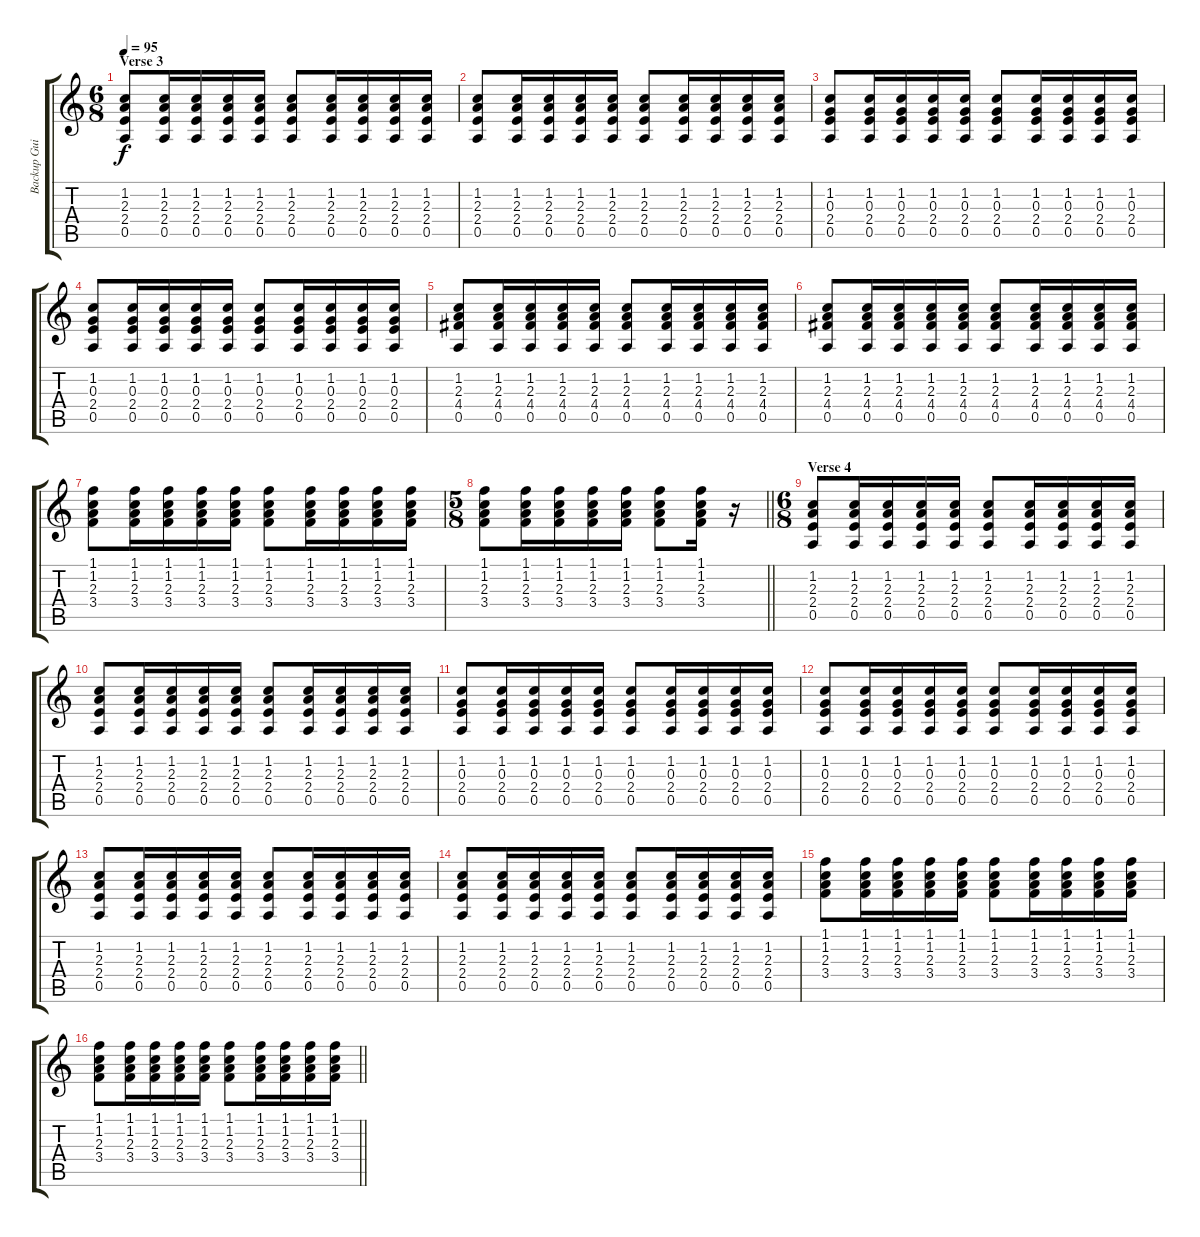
\track ("Backup Guitar" "Backup Gui") {instrument acousticguitarnylon}
\staff {score tabs}
\tuning (E4 B3 G3 D3 A2 E2) {hide}
\ts (6 8)
\section ("" "Verse 3")
\tempo 95
\clef g2
\ks c
(1.2 2.3 2.4 0.5).8{dy f} (1.2 2.3 2.4 0.5).16 (1.2 2.3 2.4 0.5).16 (1.2 2.3 2.4 0.5).16 (1.2 2.3 2.4 0.5).16 (1.2 2.3 2.4 0.5).8 (1.2 2.3 2.4 0.5).16 (1.2 2.3 2.4 0.5).16 (1.2 2.3 2.4 0.5).16 (1.2 2.3 2.4 0.5).16 |
(1.2 2.3 2.4 0.5).8 (1.2 2.3 2.4 0.5).16 (1.2 2.3 2.4 0.5).16 (1.2 2.3 2.4 0.5).16 (1.2 2.3 2.4 0.5).16 (1.2 2.3 2.4 0.5).8 (1.2 2.3 2.4 0.5).16 (1.2 2.3 2.4 0.5).16 (1.2 2.3 2.4 0.5).16 (1.2 2.3 2.4 0.5).16 |
(1.2 0.3 2.4 0.5).8 (1.2 0.3 2.4 0.5).16 (1.2 0.3 2.4 0.5).16 (1.2 0.3 2.4 0.5).16 (1.2 0.3 2.4 0.5).16 (1.2 0.3 2.4 0.5).8 (1.2 0.3 2.4 0.5).16 (1.2 0.3 2.4 0.5).16 (1.2 0.3 2.4 0.5).16 (1.2 0.3 2.4 0.5).16 |
(1.2 0.3 2.4 0.5).8 (1.2 0.3 2.4 0.5).16 (1.2 0.3 2.4 0.5).16 (1.2 0.3 2.4 0.5).16 (1.2 0.3 2.4 0.5).16 (1.2 0.3 2.4 0.5).8 (1.2 0.3 2.4 0.5).16 (1.2 0.3 2.4 0.5).16 (1.2 0.3 2.4 0.5).16 (1.2 0.3 2.4 0.5).16 |
(1.2 2.3 4.4 0.5).8 (1.2 2.3 4.4 0.5).16 (1.2 2.3 4.4 0.5).16 (1.2 2.3 4.4 0.5).16 (1.2 2.3 4.4 0.5).16 (1.2 2.3 4.4 0.5).8 (1.2 2.3 4.4 0.5).16 (1.2 2.3 4.4 0.5).16 (1.2 2.3 4.4 0.5).16 (1.2 2.3 4.4 0.5).16 |
(1.2 2.3 4.4 0.5).8 (1.2 2.3 4.4 0.5).16 (1.2 2.3 4.4 0.5).16 (1.2 2.3 4.4 0.5).16 (1.2 2.3 4.4 0.5).16 (1.2 2.3 4.4 0.5).8 (1.2 2.3 4.4 0.5).16 (1.2 2.3 4.4 0.5).16 (1.2 2.3 4.4 0.5).16 (1.2 2.3 4.4 0.5).16 |
(1.1 1.2 2.3 3.4).8 (1.1 1.2 2.3 3.4).16 (1.1 1.2 2.3 3.4).16 (1.1 1.2 2.3 3.4).16 (1.1 1.2 2.3 3.4).16 (1.1 1.2 2.3 3.4).8 (1.1 1.2 2.3 3.4).16 (1.1 1.2 2.3 3.4).16 (1.1 1.2 2.3 3.4).16 (1.1 1.2 2.3 3.4).16 |
\ts (5 8)
\barLineRight lightlight
(1.1 1.2 2.3 3.4).8 (1.1 1.2 2.3 3.4).16 (1.1 1.2 2.3 3.4).16 (1.1 1.2 2.3 3.4).16 (1.1 1.2 2.3 3.4).16 (1.1 1.2 2.3 3.4).8 (1.1 1.2 2.3 3.4).16 r.16 |
\ts (6 8)
\section ("" "Verse 4")
(1.2 2.3 2.4 0.5).8 (1.2 2.3 2.4 0.5).16 (1.2 2.3 2.4 0.5).16 (1.2 2.3 2.4 0.5).16 (1.2 2.3 2.4 0.5).16 (1.2 2.3 2.4 0.5).8 (1.2 2.3 2.4 0.5).16 (1.2 2.3 2.4 0.5).16 (1.2 2.3 2.4 0.5).16 (1.2 2.3 2.4 0.5).16 |
(1.2 2.3 2.4 0.5).8 (1.2 2.3 2.4 0.5).16 (1.2 2.3 2.4 0.5).16 (1.2 2.3 2.4 0.5).16 (1.2 2.3 2.4 0.5).16 (1.2 2.3 2.4 0.5).8 (1.2 2.3 2.4 0.5).16 (1.2 2.3 2.4 0.5).16 (1.2 2.3 2.4 0.5).16 (1.2 2.3 2.4 0.5).16 |
(1.2 0.3 2.4 0.5).8 (1.2 0.3 2.4 0.5).16 (1.2 0.3 2.4 0.5).16 (1.2 0.3 2.4 0.5).16 (1.2 0.3 2.4 0.5).16 (1.2 0.3 2.4 0.5).8 (1.2 0.3 2.4 0.5).16 (1.2 0.3 2.4 0.5).16 (1.2 0.3 2.4 0.5).16 (1.2 0.3 2.4 0.5).16 |
(1.2 0.3 2.4 0.5).8 (1.2 0.3 2.4 0.5).16 (1.2 0.3 2.4 0.5).16 (1.2 0.3 2.4 0.5).16 (1.2 0.3 2.4 0.5).16 (1.2 0.3 2.4 0.5).8 (1.2 0.3 2.4 0.5).16 (1.2 0.3 2.4 0.5).16 (1.2 0.3 2.4 0.5).16 (1.2 0.3 2.4 0.5).16 |
(1.2 2.3 2.4 0.5).8 (1.2 2.3 2.4 0.5).16 (1.2 2.3 2.4 0.5).16 (1.2 2.3 2.4 0.5).16 (1.2 2.3 2.4 0.5).16 (1.2 2.3 2.4 0.5).8 (1.2 2.3 2.4 0.5).16 (1.2 2.3 2.4 0.5).16 (1.2 2.3 2.4 0.5).16 (1.2 2.3 2.4 0.5).16 |
(1.2 2.3 2.4 0.5).8 (1.2 2.3 2.4 0.5).16 (1.2 2.3 2.4 0.5).16 (1.2 2.3 2.4 0.5).16 (1.2 2.3 2.4 0.5).16 (1.2 2.3 2.4 0.5).8 (1.2 2.3 2.4 0.5).16 (1.2 2.3 2.4 0.5).16 (1.2 2.3 2.4 0.5).16 (1.2 2.3 2.4 0.5).16 |
(1.1 1.2 2.3 3.4).8 (1.1 1.2 2.3 3.4).16 (1.1 1.2 2.3 3.4).16 (1.1 1.2 2.3 3.4).16 (1.1 1.2 2.3 3.4).16 (1.1 1.2 2.3 3.4).8 (1.1 1.2 2.3 3.4).16 (1.1 1.2 2.3 3.4).16 (1.1 1.2 2.3 3.4).16 (1.1 1.2 2.3 3.4).16 |
\barLineRight lightlight
(1.1 1.2 2.3 3.4).8 (1.1 1.2 2.3 3.4).16 (1.1 1.2 2.3 3.4).16 (1.1 1.2 2.3 3.4).16 (1.1 1.2 2.3 3.4).16 (1.1 1.2 2.3 3.4).8 (1.1 1.2 2.3 3.4).16 (1.1 1.2 2.3 3.4).16 (1.1 1.2 2.3 3.4).16 (1.1 1.2 2.3 3.4).16
